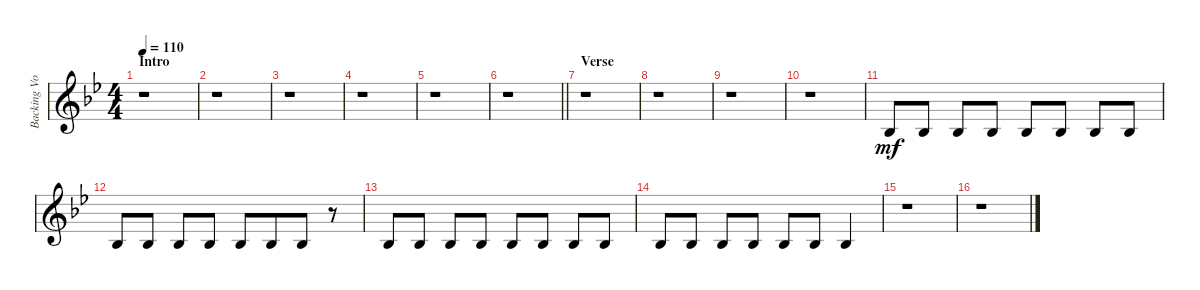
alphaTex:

\track ("Backing Vocal" "Backing Vo") {instrument lead6voice}
\staff {score}
\tuning (E4 B3 G3 D3 A2 E2) {hide}
\ts (4 4)
\section ("" "Intro")
\tempo 110
\clef g2
\ks gminor
r.1{dy mf instrument lead6voice} |
r.1 |
r.1 |
r.1 |
r.1 |
\barLineRight lightlight
r.1 |
\section ("" "Verse")
r.1 |
r.1 |
r.1 |
r.1 |
3.3.8 3.3.8 3.3.8 3.3.8 3.3.8 3.3.8 3.3.8 3.3.8 |
3.3.8 3.3.8 3.3.8 3.3.8 3.3.8 3.3.8{beam merge} 3.3.8 r.8 |
3.3.8 3.3.8 3.3.8 3.3.8 3.3.8 3.3.8 3.3.8 3.3.8 |
3.3.8 3.3.8 3.3.8 3.3.8 3.3.8 3.3.8{beam merge} 3.3.4 |
r.1 |
r.1
